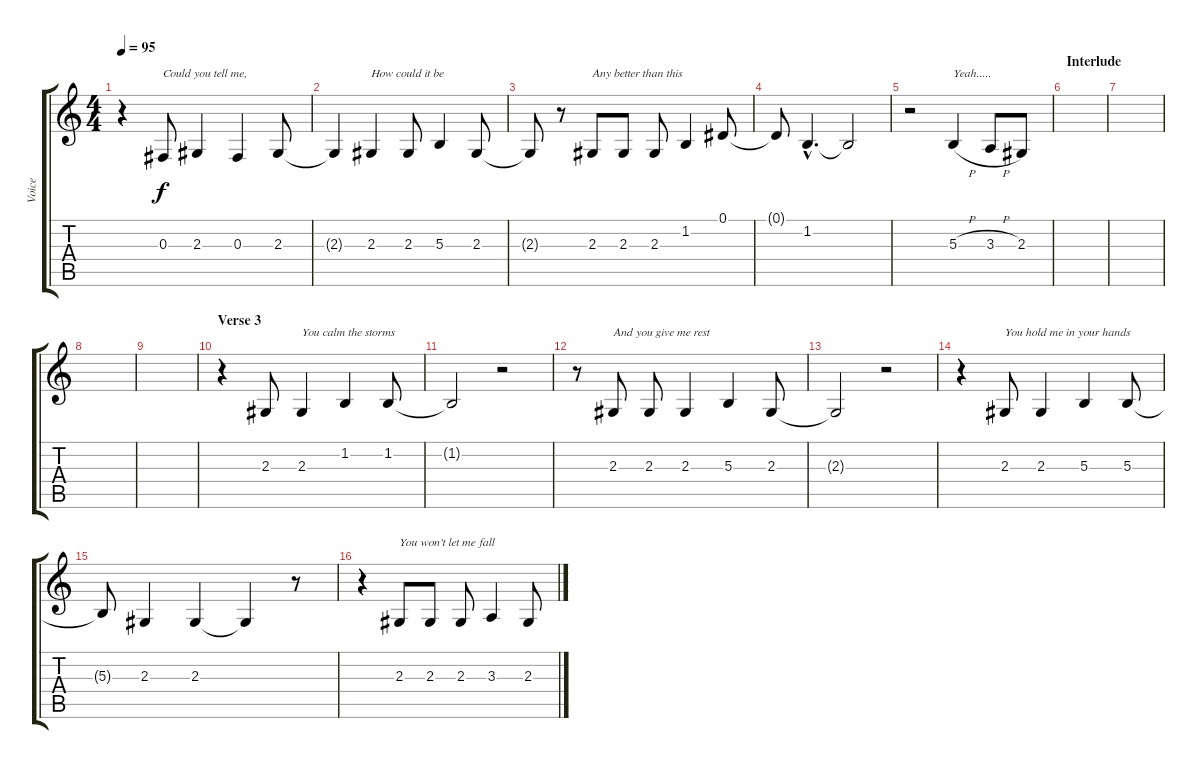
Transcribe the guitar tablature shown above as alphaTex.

\track ("Voice" "Voice") {instrument acousticgrandpiano}
\staff {score tabs}
\tuning (Eb4 Bb3 Gb3 Db3 Ab2 Eb2) {hide}
\ts (4 4)
\tempo 95
\clef g2
\ks c
r.4{dy f} 0.3.8{txt "Could you tell me, "} 2.3.4 0.3.4 2.3.8 |
2.3{t}.4 2.3.4{txt "How could it be"} 2.3.8 5.3.4 2.3.8 |
2.3{t}.8 r.8 2.3.8{txt "Any better than this"} 2.3.8 2.3.8 1.2.4 0.1.8 |
0.1{t}.8 1.2{hac}.4{d} 1.2{t}.2 |
r.2 5.3{h}.4{txt "Yeah....."} 3.3{h}.8 2.3.8 |
\section ("" "Interlude")
|
|
|
|
\section ("" "Verse 3")
r.4 2.3.8 2.3.4{txt "You calm the storms"} 1.2.4 1.2.8 |
1.2{t}.2 r.2 |
r.8 2.3.8{txt "And you give me rest"} 2.3.8 2.3.4 5.3.4 2.3.8 |
2.3{t}.2 r.2 |
r.4 2.3.8{txt "You hold me in your hands"} 2.3.4 5.3.4 5.3.8 |
5.3{t}.8 2.3.4 2.3.4 2.3{t}.4 r.8 |
r.4 2.3.8{txt "You won't let me fall"} 2.3.8 2.3.8 3.3.4 2.3.8
